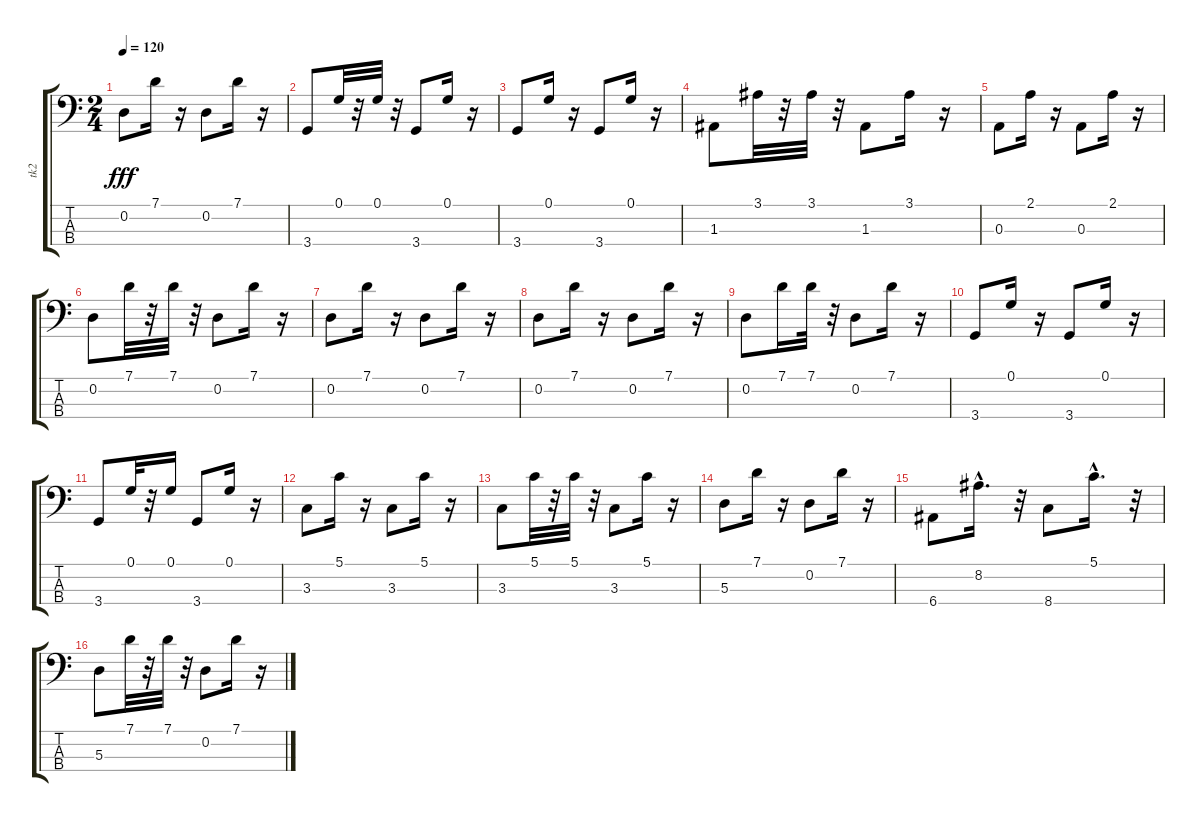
\track ("tk2" "tk2") {instrument electricguitarjazz}
\staff {score tabs}
\tuning (G2 D2 A1 E1) {hide}
\ts (2 4)
\tempo 120
\clef f4
\ks c
0.2.8{dy fff} 7.1.16 r.16 0.2.8 7.1.16 r.16 |
3.4.8 0.1.32 r.32 0.1.32 r.32 3.4.8 0.1.16 r.16 |
3.4.8 0.1.16 r.16 3.4.8 0.1.16 r.16 |
1.3.8 3.1.32 r.32 3.1.32 r.32 1.3.8 3.1.16 r.16 |
0.3.8 2.1.16 r.16 0.3.8 2.1.16 r.16 |
0.2.8 7.1.32 r.32 7.1.32 r.32 0.2.8 7.1.16 r.16 |
0.2.8 7.1.16 r.16 0.2.8 7.1.16 r.16 |
0.2.8 7.1.16 r.16 0.2.8 7.1.16 r.16 |
0.2.8 7.1.16 7.1.32 r.32 0.2.8 7.1.16 r.16 |
3.4.8 0.1.16 r.16 3.4.8 0.1.16 r.16 |
3.4.8 0.1.32 r.32 0.1.16 3.4.8 0.1.16 r.16 |
3.3.8 5.1.16 r.16 3.3.8 5.1.16 r.16 |
3.3.8 5.1.32 r.32 5.1.32 r.32 3.3.8 5.1.16 r.16 |
5.3.8 7.1.16 r.16 0.2.8 7.1.16 r.16 |
6.4.8 8.2{hac}.16{d} r.32 8.4.8 5.1{hac}.16{d} r.32 |
5.3.8 7.1.32 r.32 7.1.32 r.32 0.2.8 7.1.16 r.16
